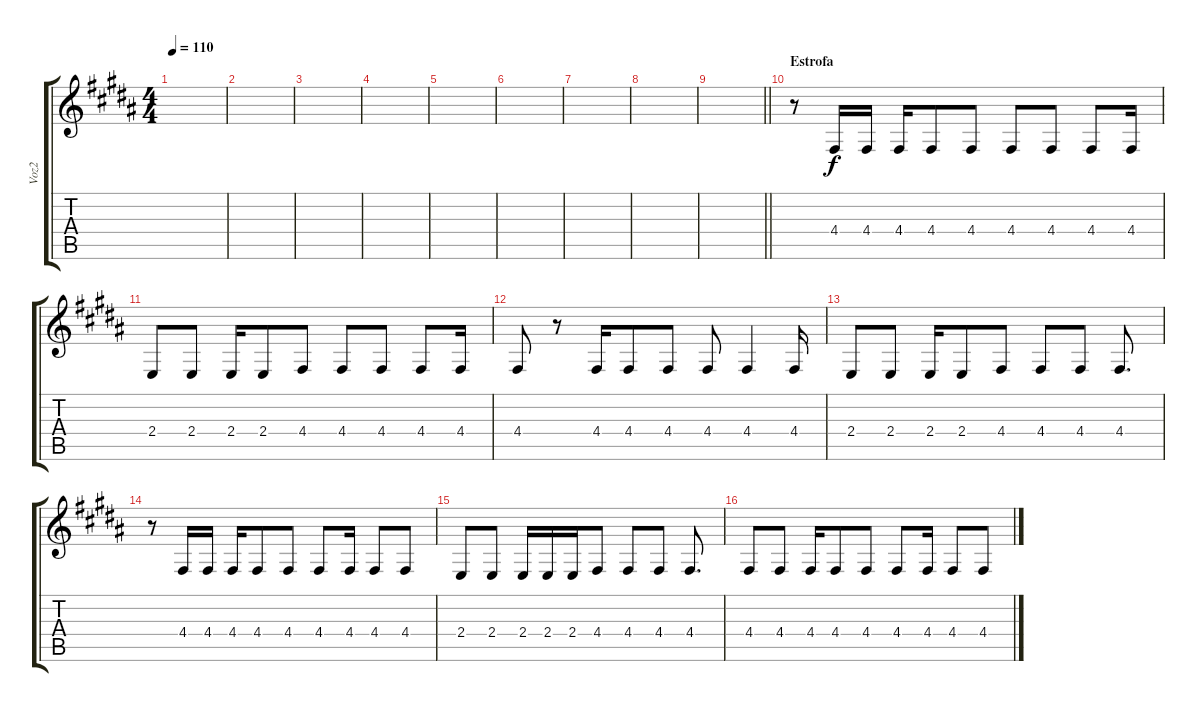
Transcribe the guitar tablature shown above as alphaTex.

\track ("Voz2" "Voz2") {instrument tenorsax}
\staff {score tabs}
\tuning (E4 B3 G3 D3 A2 E2) {hide}
\ts (4 4)
\tempo 110
\clef g2
\ks b
|
|
|
|
|
|
|
|
\barLineRight lightlight
|
\section ("" "Estrofa")
r.8 4.4.16 4.4.16 4.4.16 4.4.8 4.4.8 4.4.8 4.4.8 4.4.8 4.4.16 |
2.4.8 2.4.8 2.4.16 2.4.8 4.4.8 4.4.8 4.4.8 4.4.8 4.4.16 |
4.4.8 r.8 4.4.16 4.4.8 4.4.8 4.4.8 4.4.4 4.4.16 |
2.4.8 2.4.8 2.4.16 2.4.8 4.4.8 4.4.8 4.4.8 4.4.8{d} |
r.8 4.4.16 4.4.16 4.4.16 4.4.8 4.4.8 4.4.8 4.4.16 4.4.8 4.4.8 |
2.4.8 2.4.8 2.4.16 2.4.16 2.4.16 4.4.8 4.4.8 4.4.8 4.4.8{d} |
4.4.8 4.4.8 4.4.16 4.4.8 4.4.8 4.4.8 4.4.16 4.4.8 4.4.8
